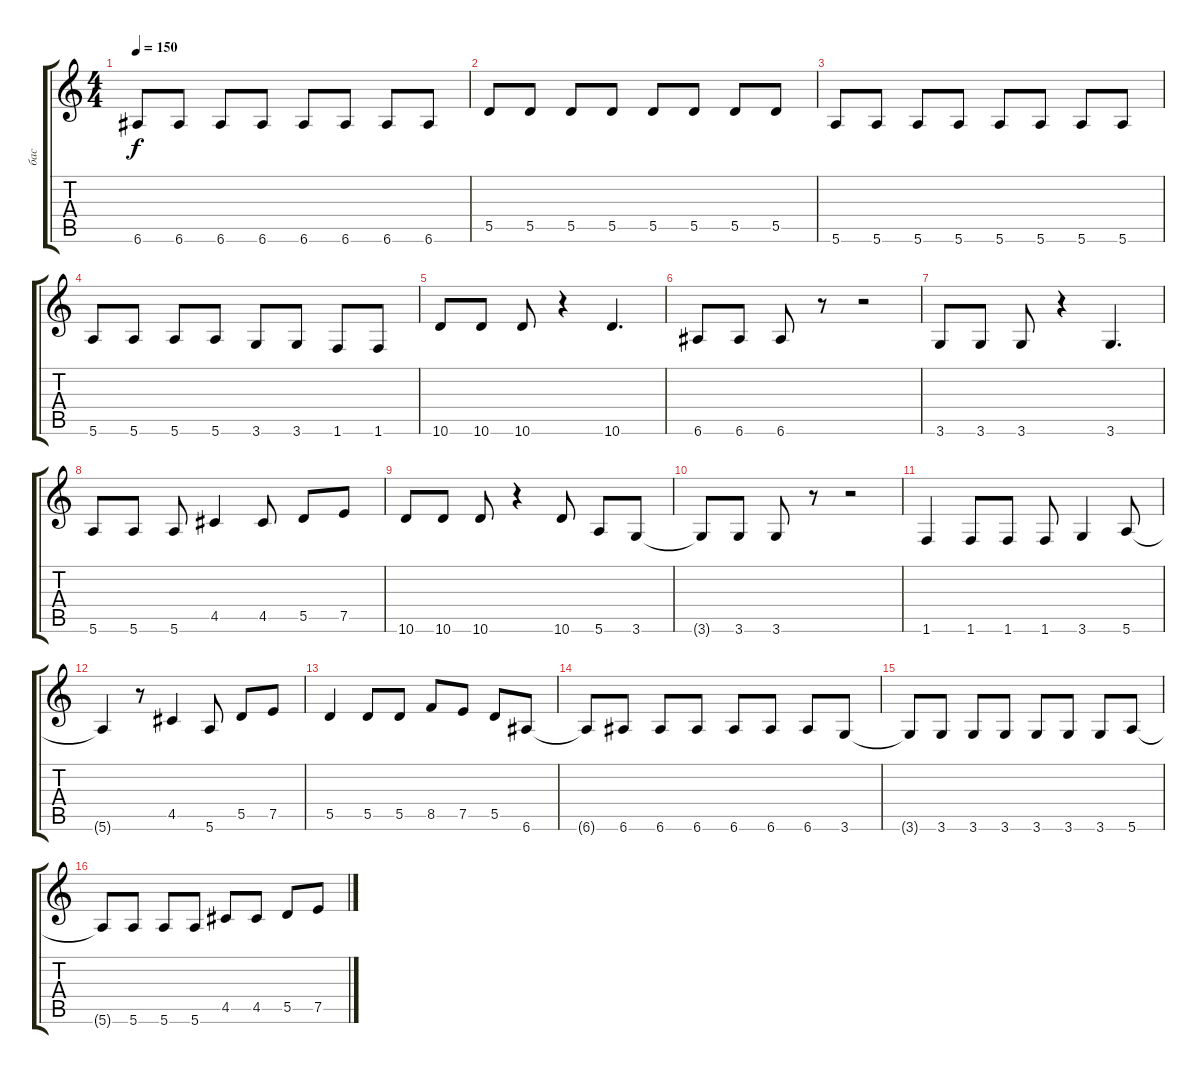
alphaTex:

\track ("бас" "бас") {instrument electricbassfinger}
\staff {score tabs}
\tuning (E4 B3 G3 D3 A2 E2) {hide}
\ts (4 4)
\tempo 150
\clef g2
\ks c
6.6.8{dy f} 6.6.8 6.6.8 6.6.8 6.6.8 6.6.8 6.6.8 6.6.8 |
5.5.8 5.5.8 5.5.8 5.5.8 5.5.8 5.5.8 5.5.8 5.5.8 |
5.6.8 5.6.8 5.6.8 5.6.8 5.6.8 5.6.8 5.6.8 5.6.8 |
5.6.8 5.6.8 5.6.8 5.6.8 3.6.8 3.6.8 1.6.8 1.6.8 |
10.6.8 10.6.8 10.6.8 r.4 10.6.4{d} |
6.6.8 6.6.8 6.6.8 r.8 r.2 |
3.6.8 3.6.8 3.6.8 r.4 3.6.4{d} |
5.6.8 5.6.8 5.6.8 4.5.4 4.5.8 5.5.8 7.5.8 |
10.6.8 10.6.8 10.6.8 r.4 10.6.8 5.6.8 3.6.8 |
3.6{t}.8 3.6.8 3.6.8 r.8 r.2 |
1.6.4 1.6.8 1.6.8 1.6.8 3.6.4 5.6.8 |
5.6{t}.4 r.8 4.5.4 5.6.8 5.5.8 7.5.8 |
5.5.4 5.5.8 5.5.8 8.5.8 7.5.8 5.5.8 6.6.8 |
6.6{t}.8 6.6.8 6.6.8 6.6.8 6.6.8 6.6.8 6.6.8 3.6.8 |
3.6{t}.8 3.6.8 3.6.8 3.6.8 3.6.8 3.6.8 3.6.8 5.6.8 |
5.6{t}.8 5.6.8 5.6.8 5.6.8 4.5.8 4.5.8 5.5.8 7.5.8
